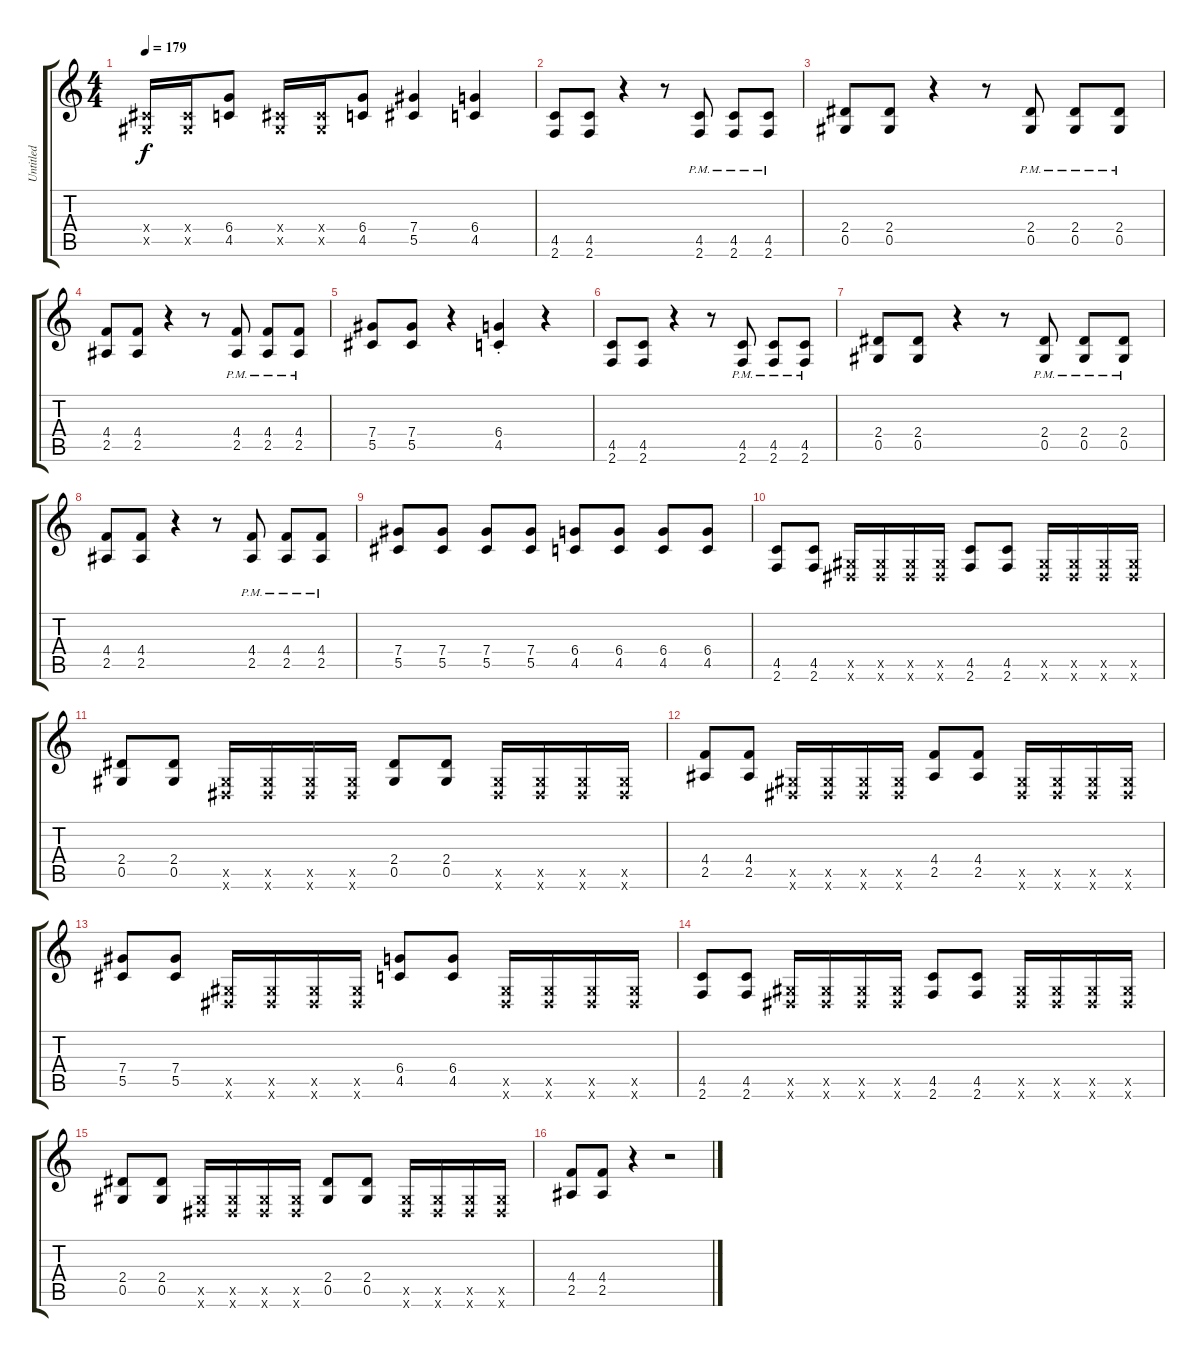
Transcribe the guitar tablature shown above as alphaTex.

\track ("Untitled" "Untitled") {instrument distortionguitar}
\staff {score tabs}
\tuning (Eb4 Bb3 Gb3 Db3 Ab2 Eb2) {hide}
\ts (4 4)
\tempo 179
\clef g2
\ks c
(0.4{x} 0.5{x}).16{dy f} (0.4{x} 0.5{x}).16 (6.4 4.5).8 (0.4{x} 0.5{x}).16 (0.4{x} 0.5{x}).16 (6.4 4.5).8 (7.4 5.5).4 (6.4 4.5).4 |
(4.5 2.6).8 (4.5 2.6).8 r.4 r.8 (4.5{pm} 2.6{pm}).8 (4.5{pm} 2.6{pm}).8 (4.5{pm} 2.6{pm}).8 |
(2.4 0.5).8 (2.4 0.5).8 r.4 r.8 (2.4{pm} 0.5{pm}).8 (2.4{pm} 0.5{pm}).8 (2.4{pm} 0.5{pm}).8 |
(4.4 2.5).8 (4.4 2.5).8 r.4 r.8 (4.4{pm} 2.5{pm}).8 (4.4{pm} 2.5{pm}).8 (4.4{pm} 2.5{pm}).8 |
(7.4 5.5).8 (7.4 5.5).8 r.4 (6.4{st} 4.5{st}).4 r.4 |
(4.5 2.6).8 (4.5 2.6).8 r.4 r.8 (4.5{pm} 2.6{pm}).8 (4.5{pm} 2.6{pm}).8 (4.5{pm} 2.6{pm}).8 |
(2.4 0.5).8 (2.4 0.5).8 r.4 r.8 (2.4{pm} 0.5{pm}).8 (2.4{pm} 0.5{pm}).8 (2.4{pm} 0.5{pm}).8 |
(4.4 2.5).8 (4.4 2.5).8 r.4 r.8 (4.4{pm} 2.5{pm}).8 (4.4{pm} 2.5{pm}).8 (4.4{pm} 2.5{pm}).8 |
(7.4 5.5).8 (7.4 5.5).8 (7.4 5.5).8 (7.4 5.5).8 (6.4 4.5).8 (6.4 4.5).8 (6.4 4.5).8 (6.4 4.5).8 |
(4.5 2.6).8 (4.5 2.6).8 (0.5{x} 0.6{x}).16 (0.5{x} 0.6{x}).16 (0.5{x} 0.6{x}).16 (0.5{x} 0.6{x}).16 (4.5 2.6).8 (4.5 2.6).8 (0.5{x} 0.6{x}).16 (0.5{x} 0.6{x}).16 (0.5{x} 0.6{x}).16 (0.5{x} 0.6{x}).16 |
(2.4 0.5).8 (2.4 0.5).8 (0.5{x} 0.6{x}).16 (0.5{x} 0.6{x}).16 (0.5{x} 0.6{x}).16 (0.5{x} 0.6{x}).16 (2.4 0.5).8 (2.4 0.5).8 (0.5{x} 0.6{x}).16 (0.5{x} 0.6{x}).16 (0.5{x} 0.6{x}).16 (0.5{x} 0.6{x}).16 |
(4.4 2.5).8 (4.4 2.5).8 (0.5{x} 0.6{x}).16 (0.5{x} 0.6{x}).16 (0.5{x} 0.6{x}).16 (0.5{x} 0.6{x}).16 (4.4 2.5).8 (4.4 2.5).8 (0.5{x} 0.6{x}).16 (0.5{x} 0.6{x}).16 (0.5{x} 0.6{x}).16 (0.5{x} 0.6{x}).16 |
(7.4 5.5).8 (7.4 5.5).8 (0.5{x} 0.6{x}).16 (0.5{x} 0.6{x}).16 (0.5{x} 0.6{x}).16 (0.5{x} 0.6{x}).16 (6.4 4.5).8 (6.4 4.5).8 (0.5{x} 0.6{x}).16 (0.5{x} 0.6{x}).16 (0.5{x} 0.6{x}).16 (0.5{x} 0.6{x}).16 |
(4.5 2.6).8 (4.5 2.6).8 (0.5{x} 0.6{x}).16 (0.5{x} 0.6{x}).16 (0.5{x} 0.6{x}).16 (0.5{x} 0.6{x}).16 (4.5 2.6).8 (4.5 2.6).8 (0.5{x} 0.6{x}).16 (0.5{x} 0.6{x}).16 (0.5{x} 0.6{x}).16 (0.5{x} 0.6{x}).16 |
(2.4 0.5).8 (2.4 0.5).8 (0.5{x} 0.6{x}).16 (0.5{x} 0.6{x}).16 (0.5{x} 0.6{x}).16 (0.5{x} 0.6{x}).16 (2.4 0.5).8 (2.4 0.5).8 (0.5{x} 0.6{x}).16 (0.5{x} 0.6{x}).16 (0.5{x} 0.6{x}).16 (0.5{x} 0.6{x}).16 |
(4.4 2.5).8 (4.4 2.5).8 r.4 r.2
